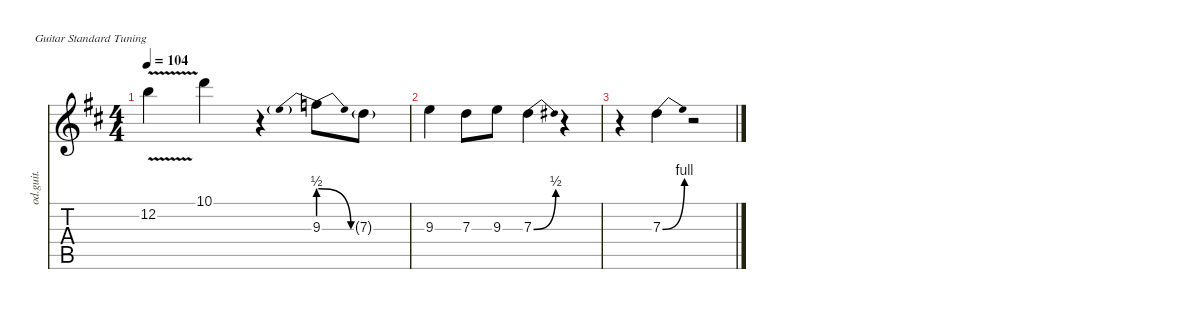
\defaultSystemsLayout 4
\hideDynamics
\bracketExtendMode nobrackets
\otherSystemsTrackNameOrientation horizontal
\track ("Lead Guitar" "od.guit.") {instrument overdrivenguitar}
\staff {score tabs}
\tuning (E4 B3 G3 D3 A2 E2)
\ts (4 4)
\tempo 104
\clef g2
\ks d
12.2{v acc forcenatural}.4{dy f beam Down} 10.1{acc forcenatural}.4{beam Down} r.4{beam Down} 9.3{be (prebendrelease 0 2 30 0)}.8{beam Down} 7.3{g acc forcenatural}.8{dy mf beam Down} |
9.3{acc forcenatural}.4{dy f beam Down} 7.3{acc forcenatural}.8{beam Down} 9.3{acc forcenatural}.8{beam Down} 7.3{be (bend 0 0 30 2) acc forcenatural}.4{beam Down} r.4{beam Down} |
r.4{beam Down} 7.3{be (bend 0 0 30 4) acc forcenatural}.4{beam Down} r.2{beam Down}
